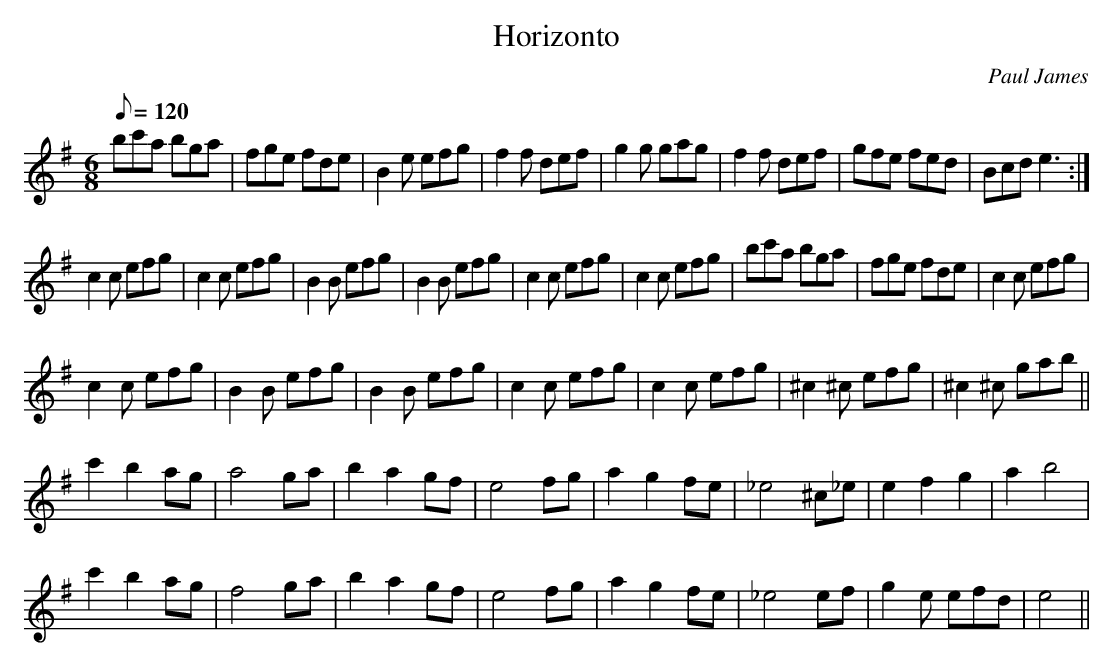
X:1
T:Horizonto
C:Paul James
L:1/8
M:6/8
Q:120
K:G major
bc'a bga|fge fde|B2e efg|f2f def|g2g gag|f2f def|gfe fed|Bcd e3:|
c2c efg|c2c efg|B2B efg|B2B efg|c2c efg|c2c efg|bc'a bga|fge fde|c2c efg|
c2c efg|B2B efg|B2B efg|c2c efg|c2c efg|^c2^c efg|^c2^c gab||
c'2b2ag|a4ga|b2a2gf|e4fg|a2g2fe|_e4^c_e|e2f2g2|a2b4|
c'2b2ag|f4ga|b2a2gf|e4fg|a2g2fe|_e4ef|g2e efd|e4||
